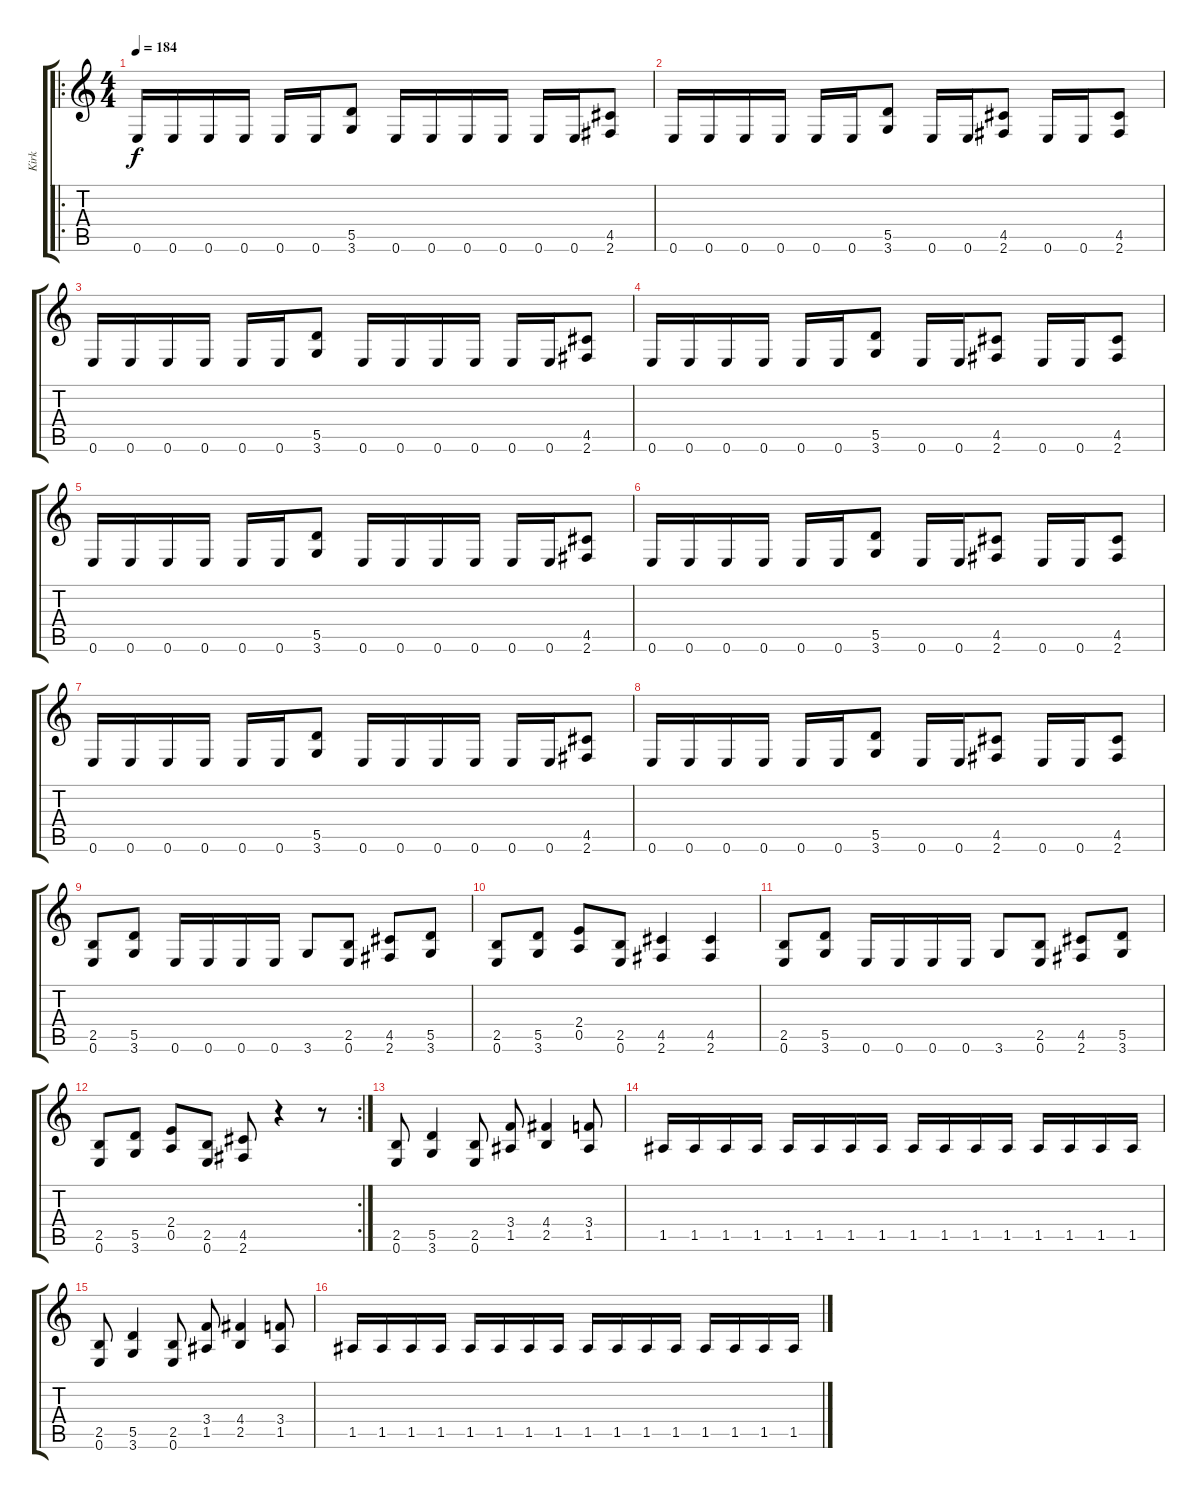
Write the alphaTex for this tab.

\track ("Kirk" "Kirk") {instrument overdrivenguitar}
\staff {score tabs}
\tuning (E4 B3 G3 D3 A2 E2) {hide}
\ro
\ts (4 4)
\tempo 184
\clef g2
\ks c
0.6.16{dy f} 0.6.16 0.6.16 0.6.16 0.6.16 0.6.16 (5.5 3.6).8 0.6.16 0.6.16 0.6.16 0.6.16 0.6.16 0.6.16 (4.5 2.6).8 |
0.6.16 0.6.16 0.6.16 0.6.16 0.6.16 0.6.16 (5.5 3.6).8 0.6.16 0.6.16 (4.5 2.6).8 0.6.16 0.6.16 (4.5 2.6).8 |
0.6.16 0.6.16 0.6.16 0.6.16 0.6.16 0.6.16 (5.5 3.6).8 0.6.16 0.6.16 0.6.16 0.6.16 0.6.16 0.6.16 (4.5 2.6).8 |
0.6.16 0.6.16 0.6.16 0.6.16 0.6.16 0.6.16 (5.5 3.6).8 0.6.16 0.6.16 (4.5 2.6).8 0.6.16 0.6.16 (4.5 2.6).8 |
0.6.16 0.6.16 0.6.16 0.6.16 0.6.16 0.6.16 (5.5 3.6).8 0.6.16 0.6.16 0.6.16 0.6.16 0.6.16 0.6.16 (4.5 2.6).8 |
0.6.16 0.6.16 0.6.16 0.6.16 0.6.16 0.6.16 (5.5 3.6).8 0.6.16 0.6.16 (4.5 2.6).8 0.6.16 0.6.16 (4.5 2.6).8 |
0.6.16 0.6.16 0.6.16 0.6.16 0.6.16 0.6.16 (5.5 3.6).8 0.6.16 0.6.16 0.6.16 0.6.16 0.6.16 0.6.16 (4.5 2.6).8 |
0.6.16 0.6.16 0.6.16 0.6.16 0.6.16 0.6.16 (5.5 3.6).8 0.6.16 0.6.16 (4.5 2.6).8 0.6.16 0.6.16 (4.5 2.6).8 |
(2.5 0.6).8 (5.5 3.6).8 0.6.16 0.6.16 0.6.16 0.6.16 3.6.8 (2.5 0.6).8 (4.5 2.6).8 (5.5 3.6).8 |
(2.5 0.6).8 (5.5 3.6).8 (2.4 0.5).8 (2.5 0.6).8 (4.5 2.6).4 (4.5 2.6).4 |
(2.5 0.6).8 (5.5 3.6).8 0.6.16 0.6.16 0.6.16 0.6.16 3.6.8 (2.5 0.6).8 (4.5 2.6).8 (5.5 3.6).8 |
\rc 2
(2.5 0.6).8 (5.5 3.6).8 (2.4 0.5).8 (2.5 0.6).8 (4.5 2.6).8 r.4 r.8 |
(2.5 0.6).8 (5.5 3.6).4 (2.5 0.6).8 (3.4 1.5).8 (4.4 2.5).4 (3.4 1.5).8 |
1.5.16 1.5.16 1.5.16 1.5.16 1.5.16 1.5.16 1.5.16 1.5.16 1.5.16 1.5.16 1.5.16 1.5.16 1.5.16 1.5.16 1.5.16 1.5.16 |
(2.5 0.6).8 (5.5 3.6).4 (2.5 0.6).8 (3.4 1.5).8 (4.4 2.5).4 (3.4 1.5).8 |
1.5.16 1.5.16 1.5.16 1.5.16 1.5.16 1.5.16 1.5.16 1.5.16 1.5.16 1.5.16 1.5.16 1.5.16 1.5.16 1.5.16 1.5.16 1.5.16
